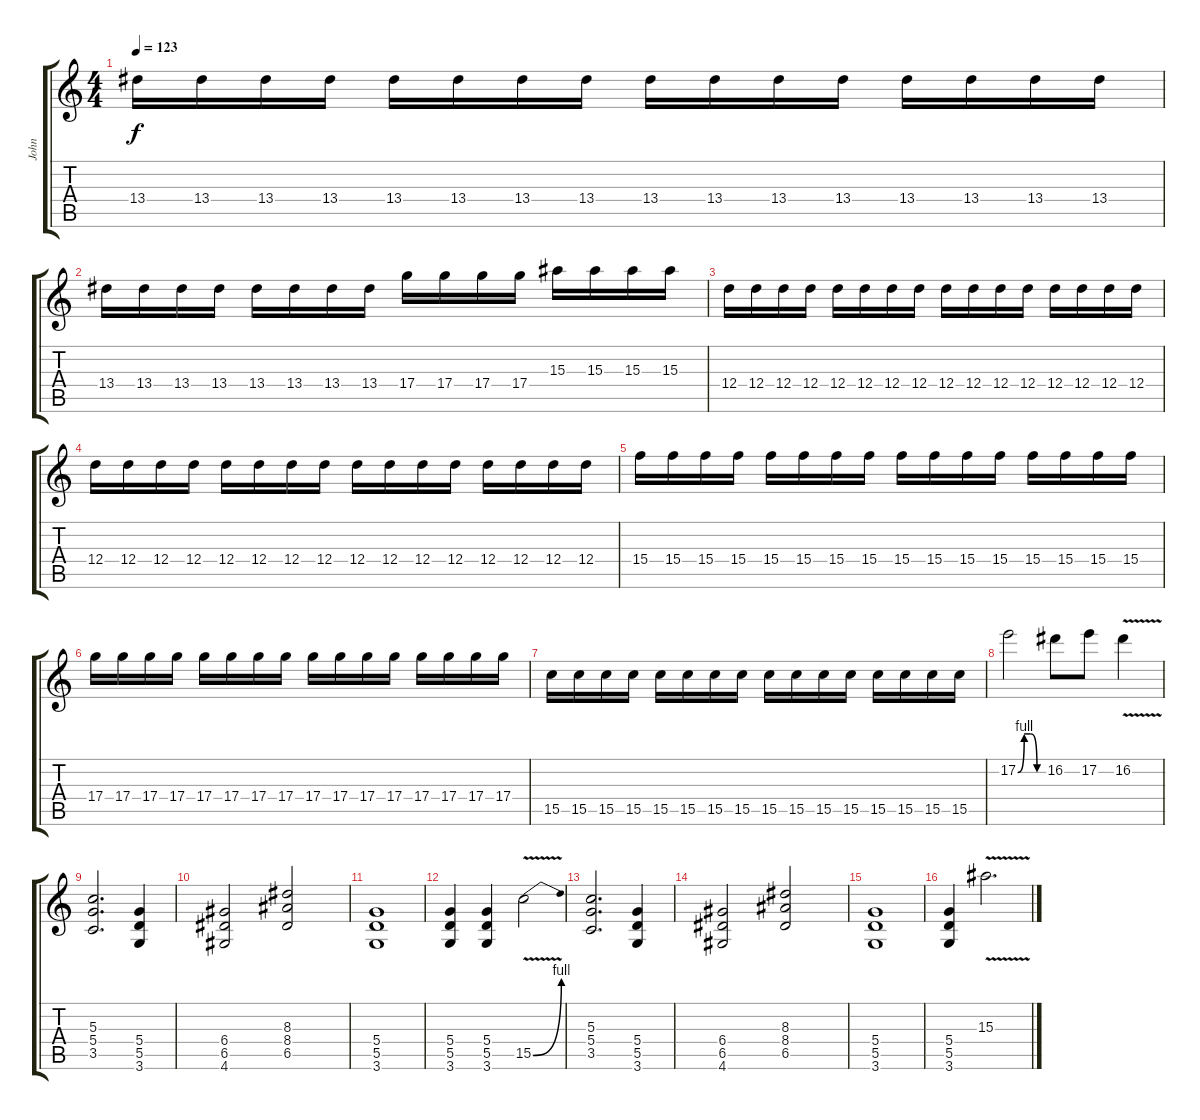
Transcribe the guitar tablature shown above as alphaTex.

\track ("John" "John") {instrument electricguitarmuted}
\staff {score tabs}
\tuning (E4 B3 G3 D3 A2 E2) {hide}
\ts (4 4)
\tempo 123
\clef g2
\ks c
13.4.16{dy f} 13.4.16 13.4.16 13.4.16 13.4.16 13.4.16 13.4.16 13.4.16 13.4.16 13.4.16 13.4.16 13.4.16 13.4.16 13.4.16 13.4.16 13.4.16 |
13.4.16 13.4.16 13.4.16 13.4.16 13.4.16 13.4.16 13.4.16 13.4.16 17.4.16 17.4.16 17.4.16 17.4.16 15.3.16 15.3.16 15.3.16 15.3.16 |
12.4.16 12.4.16 12.4.16 12.4.16 12.4.16 12.4.16 12.4.16 12.4.16 12.4.16 12.4.16 12.4.16 12.4.16 12.4.16 12.4.16 12.4.16 12.4.16 |
12.4.16 12.4.16 12.4.16 12.4.16 12.4.16 12.4.16 12.4.16 12.4.16 12.4.16 12.4.16 12.4.16 12.4.16 12.4.16 12.4.16 12.4.16 12.4.16 |
15.4.16 15.4.16 15.4.16 15.4.16 15.4.16 15.4.16 15.4.16 15.4.16 15.4.16 15.4.16 15.4.16 15.4.16 15.4.16 15.4.16 15.4.16 15.4.16 |
17.4.16 17.4.16 17.4.16 17.4.16 17.4.16 17.4.16 17.4.16 17.4.16 17.4.16 17.4.16 17.4.16 17.4.16 17.4.16 17.4.16 17.4.16 17.4.16 |
15.5.16 15.5.16 15.5.16 15.5.16 15.5.16 15.5.16 15.5.16 15.5.16 15.5.16 15.5.16 15.5.16 15.5.16 15.5.16 15.5.16 15.5.16 15.5.16 |
17.2{be (custom 0 0 15 4 30 4 45 0 60 0)}.2{volume 13 instrument distortionguitar} 16.2.8 17.2.8 16.2{v}.4 |
(5.3 5.4 3.5).2{d} (5.4 5.5 3.6).4 |
(6.4 6.5 4.6).2 (8.3 8.4 6.5).2 |
(5.4 5.5 3.6).1 |
(5.4 5.5 3.6).4 (5.4 5.5 3.6).4 15.5{be (bend 0 0 60 4) v}.2 |
(5.3 5.4 3.5).2{d} (5.4 5.5 3.6).4 |
(6.4 6.5 4.6).2 (8.3 8.4 6.5).2 |
(5.4 5.5 3.6).1 |
(5.4 5.5 3.6).4 15.3{v}.2{d}
